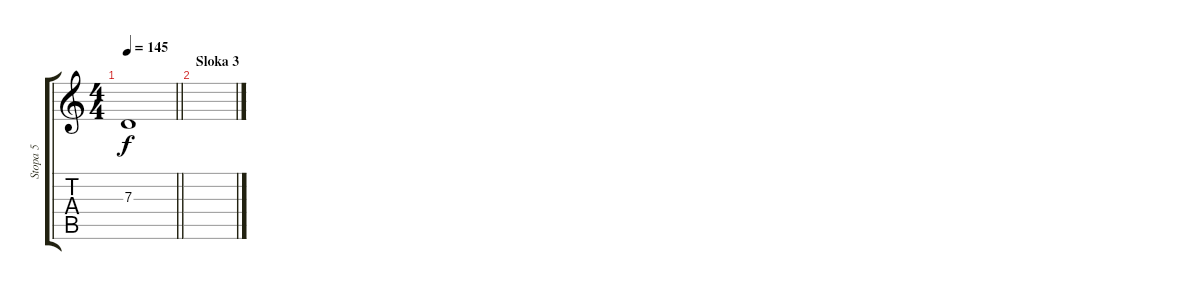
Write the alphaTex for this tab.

\track ("Stopa 5" "Stopa 5") {instrument choiraahs}
\staff {score tabs}
\tuning (E4 B3 G3 D3 A2 E2) {hide}
\ts (4 4)
\tempo 145
\clef g2
\barLineRight lightlight
\ks c
7.3.1{dy f} |
\section ("" "Sloka 3")
